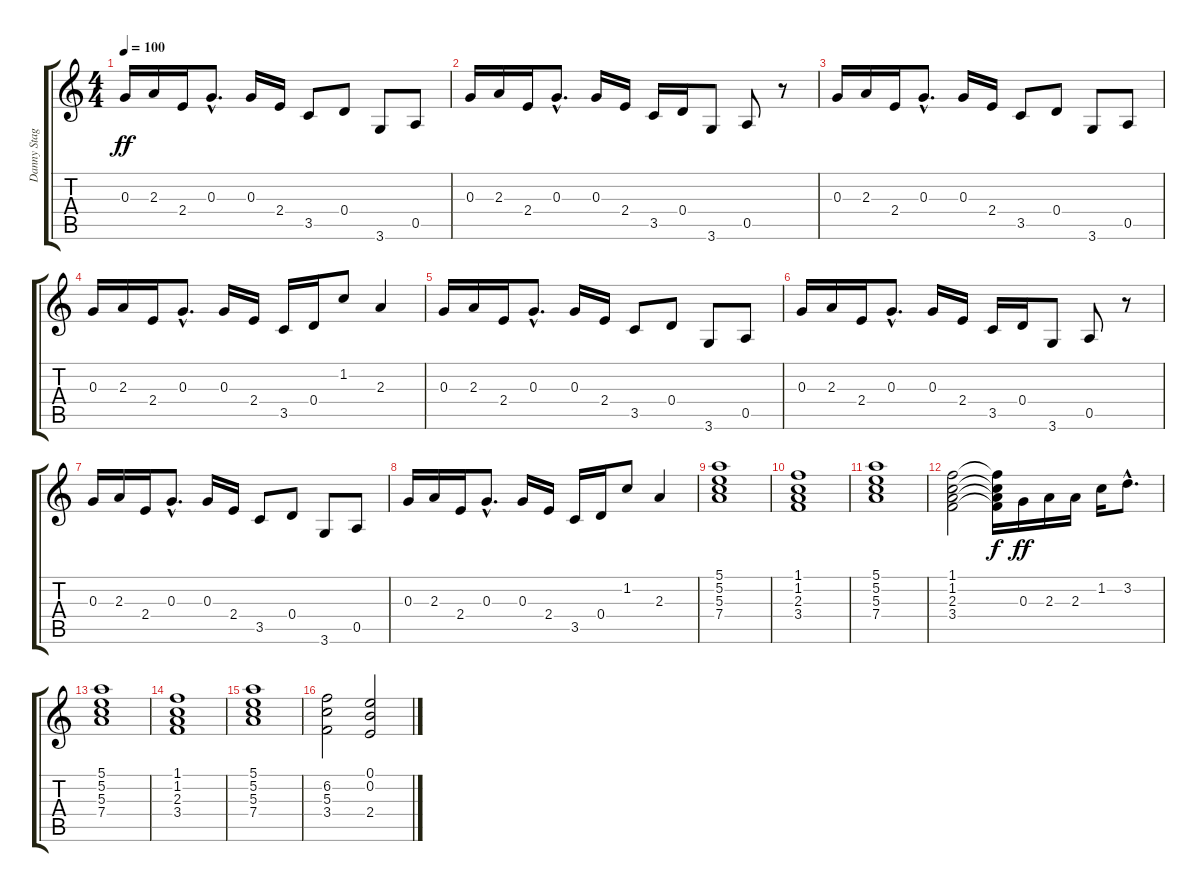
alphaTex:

\track ("Danny Stag" "Danny Stag") {instrument distortionguitar}
\staff {score tabs}
\tuning (E4 B3 G3 D3 A2 E2) {hide}
\ts (4 4)
\tempo 100
\clef g2
\ks c
0.3.16{dy ff} 2.3.16 2.4.16 0.3{hac}.8{d} 0.3.16 2.4.16 3.5.8 0.4.8 3.6.8 0.5.8 |
0.3.16 2.3.16 2.4.16 0.3{hac}.8{d} 0.3.16 2.4.16 3.5.16 0.4.16 3.6.8 0.5.8 r.8 |
0.3.16 2.3.16 2.4.16 0.3{hac}.8{d} 0.3.16 2.4.16 3.5.8 0.4.8 3.6.8 0.5.8 |
0.3.16 2.3.16 2.4.16 0.3{hac}.8{d} 0.3.16 2.4.16 3.5.16 0.4.16 1.2.8 2.3.4 |
0.3.16 2.3.16 2.4.16 0.3{hac}.8{d} 0.3.16 2.4.16 3.5.8 0.4.8 3.6.8 0.5.8 |
0.3.16 2.3.16 2.4.16 0.3{hac}.8{d} 0.3.16 2.4.16 3.5.16 0.4.16 3.6.8 0.5.8 r.8 |
0.3.16 2.3.16 2.4.16 0.3{hac}.8{d} 0.3.16 2.4.16 3.5.8 0.4.8 3.6.8 0.5.8 |
0.3.16 2.3.16 2.4.16 0.3{hac}.8{d} 0.3.16 2.4.16 3.5.16 0.4.16 1.2.8 2.3.4 |
(5.1 5.2 5.3 7.4).1 |
(1.1 1.2 2.3 3.4).1 |
(5.1 5.2 5.3 7.4).1 |
(1.1 1.2 2.3 3.4).2 (1.1{t} 1.2{t} 2.3{t} 3.4{t}).16{dy f} 0.3.16{dy ff} 2.3.16 2.3.16 1.2.16 3.2{hac}.8{d} |
(5.1 5.2 5.3 7.4).1 |
(1.1 1.2 2.3 3.4).1 |
(5.1 5.2 5.3 7.4).1 |
(6.2 5.3 3.4).2 (0.1 0.2 2.4).2
